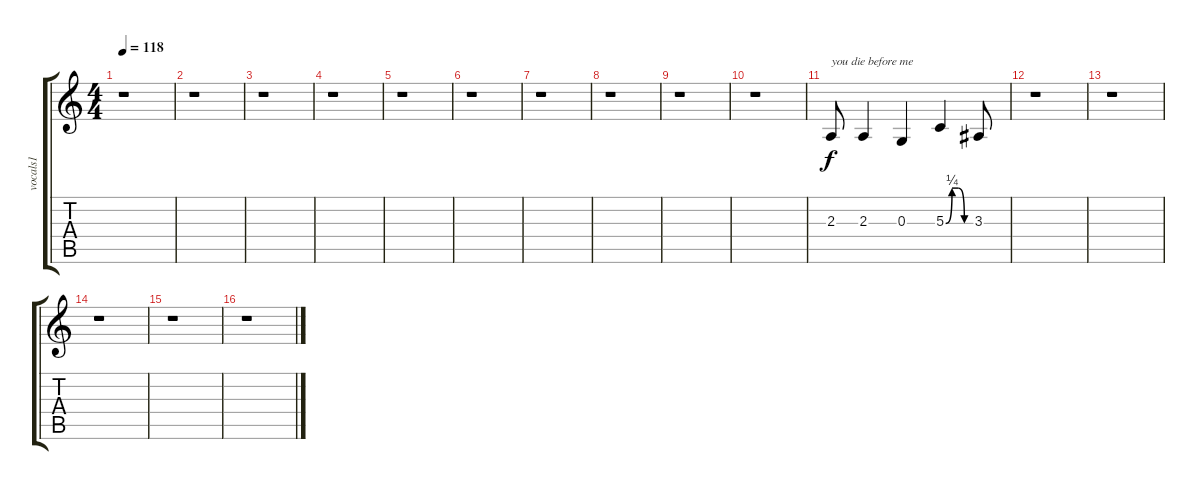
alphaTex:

\track ("vocals1" "vocals1") {instrument choiraahs}
\staff {score tabs}
\tuning (E4 B3 G3 D3 A2 E2) {hide}
\ts (4 4)
\tempo 118
\clef g2
\ks c
r.1{dy f} |
r.1 |
r.1 |
r.1 |
r.1 |
r.1 |
r.1 |
r.1 |
r.1 |
r.1 |
2.3.8{txt "you die before me"} 2.3.4 0.3.4 5.3{be (custom 0 0 15 1 30 1 45 0 60 0)}.4 3.3.8 |
r.1 |
r.1 |
r.1 |
r.1 |
r.1
